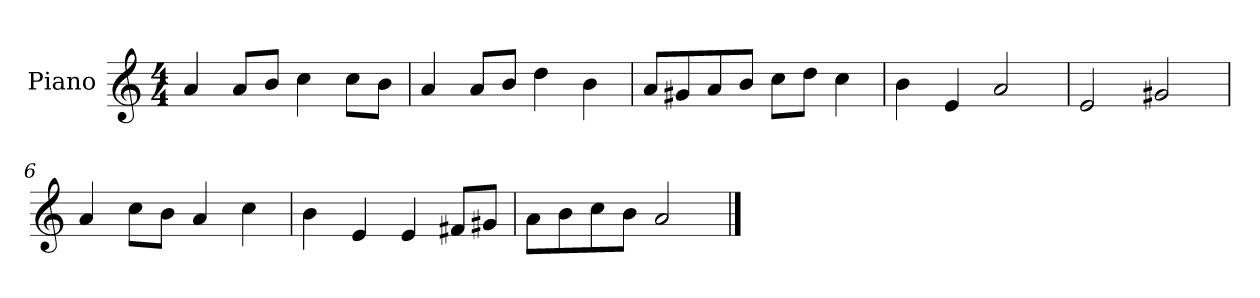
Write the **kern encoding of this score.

**kern
*part1
*staff1
*I"Piano
*I'P-no
*clefG2
*k[]
*M4/4
*MM90
=1
4a/
8a/L
8b/J
4cc\
8cc\L
8b\J
=2
4a/
8a/L
8b/J
4dd\
4b\
=3
8a/L
8g#X/
8a/
8b/J
8cc\L
8dd\J
4cc\
=4
4b\
4e/
2a/
=5
2e/
2g#X/
=6
4a/
8cc\L
8b\J
4a/
4cc\
=7
4b\
4e/
4e/
8f#X/L
8g#X/J
!!LO:LB:g=z
=8
8a\L
8b\
8cc\
8b\J
2a/
==
*-
